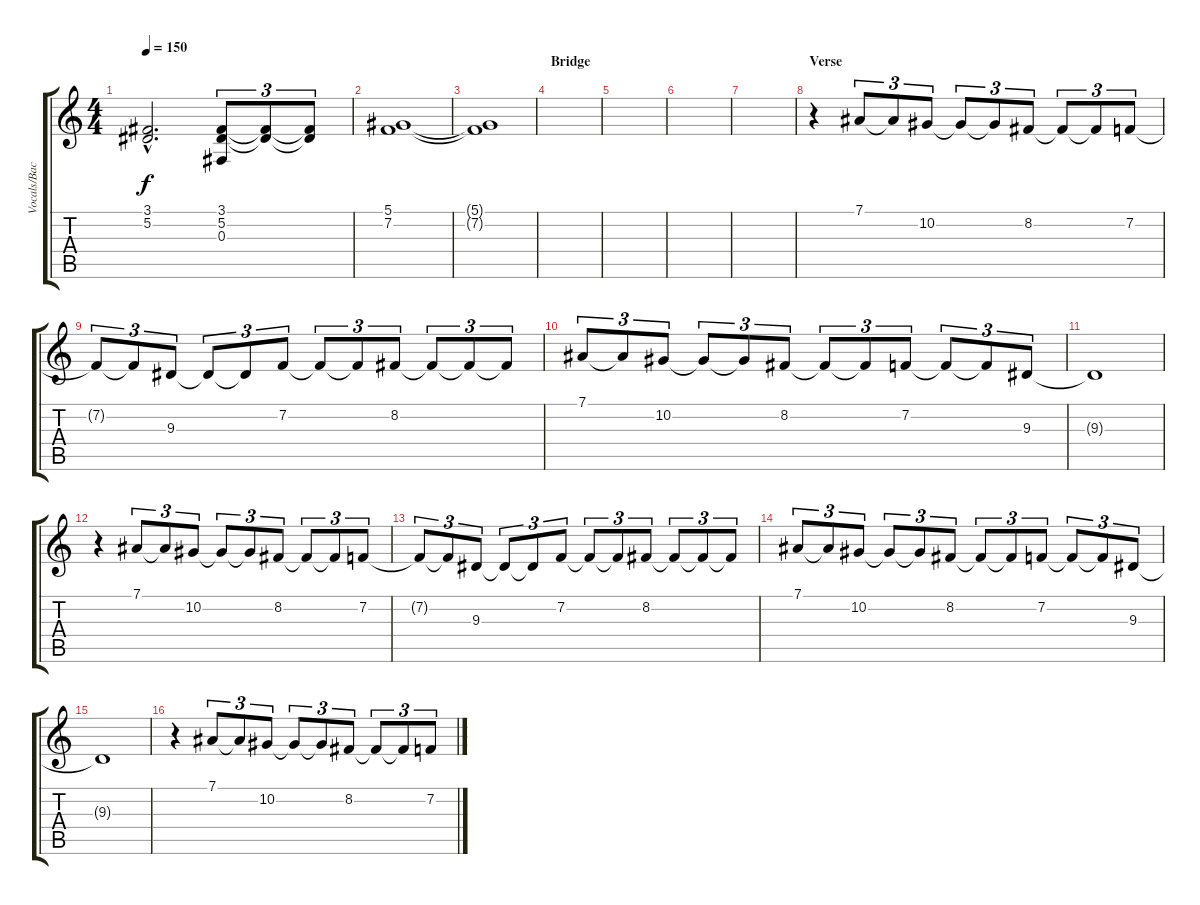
\track ("Vocals/Backing Vocals" "Vocals/Bac") {instrument trumpet}
\staff {score tabs}
\tuning (Eb4 Bb3 Gb3 Db3 Ab2 Eb2) {hide}
\ts (4 4)
\tempo 150
\clef g2
\ks c
(3.1{hac t} 5.2{hac t}).2{d dy f} (3.1 5.2 0.3).8{tu (3 2)} (3.1{t} 5.2{t}).8{tu (3 2)} (3.1{t} 5.2{t}).8{tu (3 2)} |
(5.1 7.2).1 |
(5.1{t} 7.2{t}).1 |
\section ("" "Bridge")
|
|
|
|
\section ("" "Verse")
r.4 7.1.8{tu (3 2)} 7.1{t}.8{tu (3 2)} 10.2.8{tu (3 2)} 10.2{t}.8{tu (3 2)} 10.2{t}.8{tu (3 2)} 8.2.8{tu (3 2)} 8.2{t}.8{tu (3 2)} 8.2{t}.8{tu (3 2)} 7.2.8{tu (3 2)} |
7.2{t}.8{tu (3 2)} 7.2{t}.8{tu (3 2)} 9.3.8{tu (3 2)} 9.3{t}.8{tu (3 2)} 9.3{t}.8{tu (3 2)} 7.2.8{tu (3 2)} 7.2{t}.8{tu (3 2)} 7.2{t}.8{tu (3 2)} 8.2.8{tu (3 2)} 8.2{t}.8{tu (3 2)} 8.2{t}.8{tu (3 2)} 8.2{t}.8{tu (3 2)} |
7.1.8{tu (3 2)} 7.1{t}.8{tu (3 2)} 10.2.8{tu (3 2)} 10.2{t}.8{tu (3 2)} 10.2{t}.8{tu (3 2)} 8.2.8{tu (3 2)} 8.2{t}.8{tu (3 2)} 8.2{t}.8{tu (3 2)} 7.2.8{tu (3 2)} 7.2{t}.8{tu (3 2)} 7.2{t}.8{tu (3 2)} 9.3.8{tu (3 2)} |
9.3{t}.1 |
r.4 7.1.8{tu (3 2)} 7.1{t}.8{tu (3 2)} 10.2.8{tu (3 2)} 10.2{t}.8{tu (3 2)} 10.2{t}.8{tu (3 2)} 8.2.8{tu (3 2)} 8.2{t}.8{tu (3 2)} 8.2{t}.8{tu (3 2)} 7.2.8{tu (3 2)} |
7.2{t}.8{tu (3 2)} 7.2{t}.8{tu (3 2)} 9.3.8{tu (3 2)} 9.3{t}.8{tu (3 2)} 9.3{t}.8{tu (3 2)} 7.2.8{tu (3 2)} 7.2{t}.8{tu (3 2)} 7.2{t}.8{tu (3 2)} 8.2.8{tu (3 2)} 8.2{t}.8{tu (3 2)} 8.2{t}.8{tu (3 2)} 8.2{t}.8{tu (3 2)} |
7.1.8{tu (3 2)} 7.1{t}.8{tu (3 2)} 10.2.8{tu (3 2)} 10.2{t}.8{tu (3 2)} 10.2{t}.8{tu (3 2)} 8.2.8{tu (3 2)} 8.2{t}.8{tu (3 2)} 8.2{t}.8{tu (3 2)} 7.2.8{tu (3 2)} 7.2{t}.8{tu (3 2)} 7.2{t}.8{tu (3 2)} 9.3.8{tu (3 2)} |
9.3{t}.1 |
r.4 7.1.8{tu (3 2)} 7.1{t}.8{tu (3 2)} 10.2.8{tu (3 2)} 10.2{t}.8{tu (3 2)} 10.2{t}.8{tu (3 2)} 8.2.8{tu (3 2)} 8.2{t}.8{tu (3 2)} 8.2{t}.8{tu (3 2)} 7.2.8{tu (3 2)}
